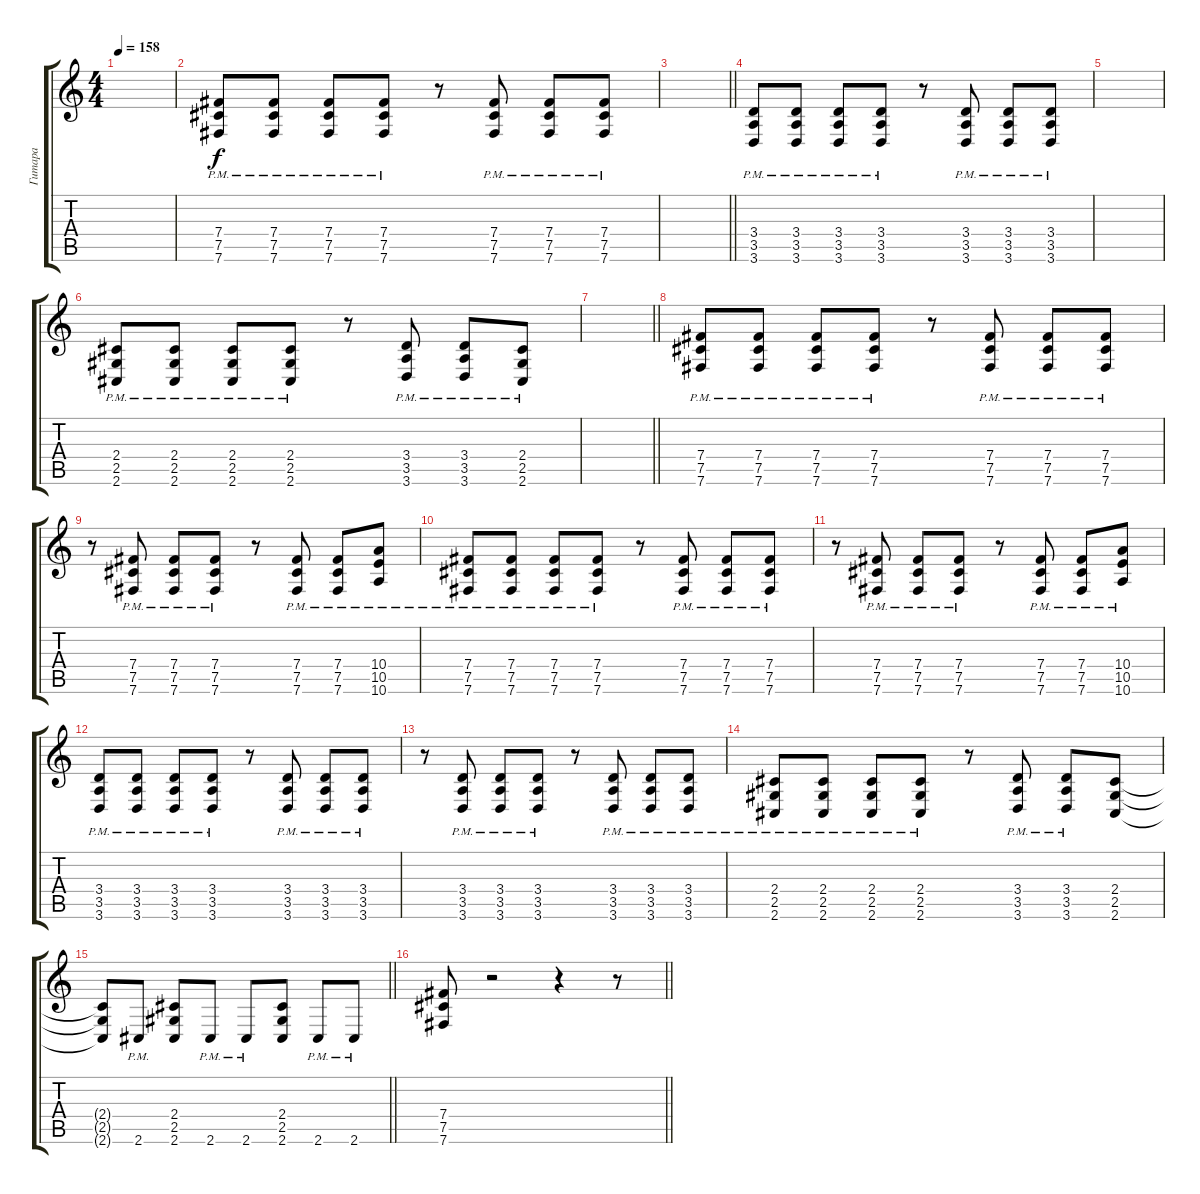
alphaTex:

\track ("Гитара" "Гитара") {instrument distortionguitar}
\staff {score tabs}
\tuning (Db4 Ab3 E3 B2 Gb2 B1) {hide}
\ts (4 4)
\tempo 158
\clef g2
\ks c
|
(7.4{pm} 7.5{pm} 7.6{pm}).8 (7.4{pm} 7.5{pm} 7.6{pm}).8 (7.4{pm} 7.5{pm} 7.6{pm}).8 (7.4{pm} 7.5{pm} 7.6{pm}).8 r.8 (7.4{pm} 7.5{pm} 7.6{pm}).8 (7.4{pm} 7.5{pm} 7.6{pm}).8 (7.4{pm} 7.5{pm} 7.6{pm}).8 |
\barLineRight lightlight
|
(3.4{pm} 3.5{pm} 3.6{pm}).8 (3.4{pm} 3.5{pm} 3.6{pm}).8 (3.4{pm} 3.5{pm} 3.6{pm}).8 (3.4{pm} 3.5{pm} 3.6{pm}).8 r.8 (3.4{pm} 3.5{pm} 3.6{pm}).8 (3.4{pm} 3.5{pm} 3.6{pm}).8 (3.4{pm} 3.5{pm} 3.6{pm}).8 |
|
(2.4{pm} 2.5{pm} 2.6{pm}).8 (2.4{pm} 2.5{pm} 2.6{pm}).8 (2.4{pm} 2.5{pm} 2.6{pm}).8 (2.4{pm} 2.5{pm} 2.6{pm}).8 r.8 (3.4{pm} 3.5{pm} 3.6{pm}).8 (3.4{pm} 3.5{pm} 3.6{pm}).8 (2.4{pm} 2.5{pm} 2.6{pm}).8 |
\barLineRight lightlight
|
(7.4{pm} 7.5{pm} 7.6{pm}).8 (7.4{pm} 7.5{pm} 7.6{pm}).8 (7.4{pm} 7.5{pm} 7.6{pm}).8 (7.4{pm} 7.5{pm} 7.6{pm}).8 r.8 (7.4{pm} 7.5{pm} 7.6{pm}).8 (7.4{pm} 7.5{pm} 7.6{pm}).8 (7.4{pm} 7.5{pm} 7.6{pm}).8 |
r.8 (7.4{pm} 7.5{pm} 7.6{pm}).8 (7.4{pm} 7.5{pm} 7.6{pm}).8 (7.4{pm} 7.5{pm} 7.6{pm}).8 r.8 (7.4{pm} 7.5{pm} 7.6{pm}).8 (7.4{pm} 7.5{pm} 7.6{pm}).8 (10.4{pm} 10.5{pm} 10.6{pm}).8 |
(7.4{pm} 7.5{pm} 7.6{pm}).8 (7.4{pm} 7.5{pm} 7.6{pm}).8 (7.4{pm} 7.5{pm} 7.6{pm}).8 (7.4{pm} 7.5{pm} 7.6{pm}).8 r.8 (7.4{pm} 7.5{pm} 7.6{pm}).8 (7.4{pm} 7.5{pm} 7.6{pm}).8 (7.4{pm} 7.5{pm} 7.6{pm}).8 |
r.8 (7.4{pm} 7.5{pm} 7.6{pm}).8 (7.4{pm} 7.5{pm} 7.6{pm}).8 (7.4{pm} 7.5{pm} 7.6{pm}).8 r.8 (7.4{pm} 7.5{pm} 7.6{pm}).8 (7.4{pm} 7.5{pm} 7.6{pm}).8 (10.4{pm} 10.5{pm} 10.6{pm}).8 |
(3.4{pm} 3.5{pm} 3.6{pm}).8 (3.4{pm} 3.5{pm} 3.6{pm}).8 (3.4{pm} 3.5{pm} 3.6{pm}).8 (3.4{pm} 3.5{pm} 3.6{pm}).8 r.8 (3.4{pm} 3.5{pm} 3.6{pm}).8 (3.4{pm} 3.5{pm} 3.6{pm}).8 (3.4{pm} 3.5{pm} 3.6{pm}).8 |
r.8 (3.4{pm} 3.5{pm} 3.6{pm}).8 (3.4{pm} 3.5{pm} 3.6{pm}).8 (3.4{pm} 3.5{pm} 3.6{pm}).8 r.8 (3.4{pm} 3.5{pm} 3.6{pm}).8 (3.4{pm} 3.5{pm} 3.6{pm}).8 (3.4{pm} 3.5{pm} 3.6{pm}).8 |
(2.4{pm} 2.5{pm} 2.6{pm}).8 (2.4{pm} 2.5{pm} 2.6{pm}).8 (2.4{pm} 2.5{pm} 2.6{pm}).8 (2.4{pm} 2.5{pm} 2.6{pm}).8 r.8 (3.4{pm} 3.5{pm} 3.6{pm}).8 (3.4{pm} 3.5{pm} 3.6{pm}).8 (2.4 2.5 2.6).8 |
\barLineRight lightlight
(2.4{t} 2.5{t} 2.6{t}).8 2.6{pm}.8 (2.4 2.5 2.6).8 2.6{pm}.8 2.6{pm}.8 (2.4 2.5 2.6).8 2.6{pm}.8 2.6{pm}.8 |
\barLineRight lightlight
(7.4 7.5 7.6).8 r.2 r.4 r.8
